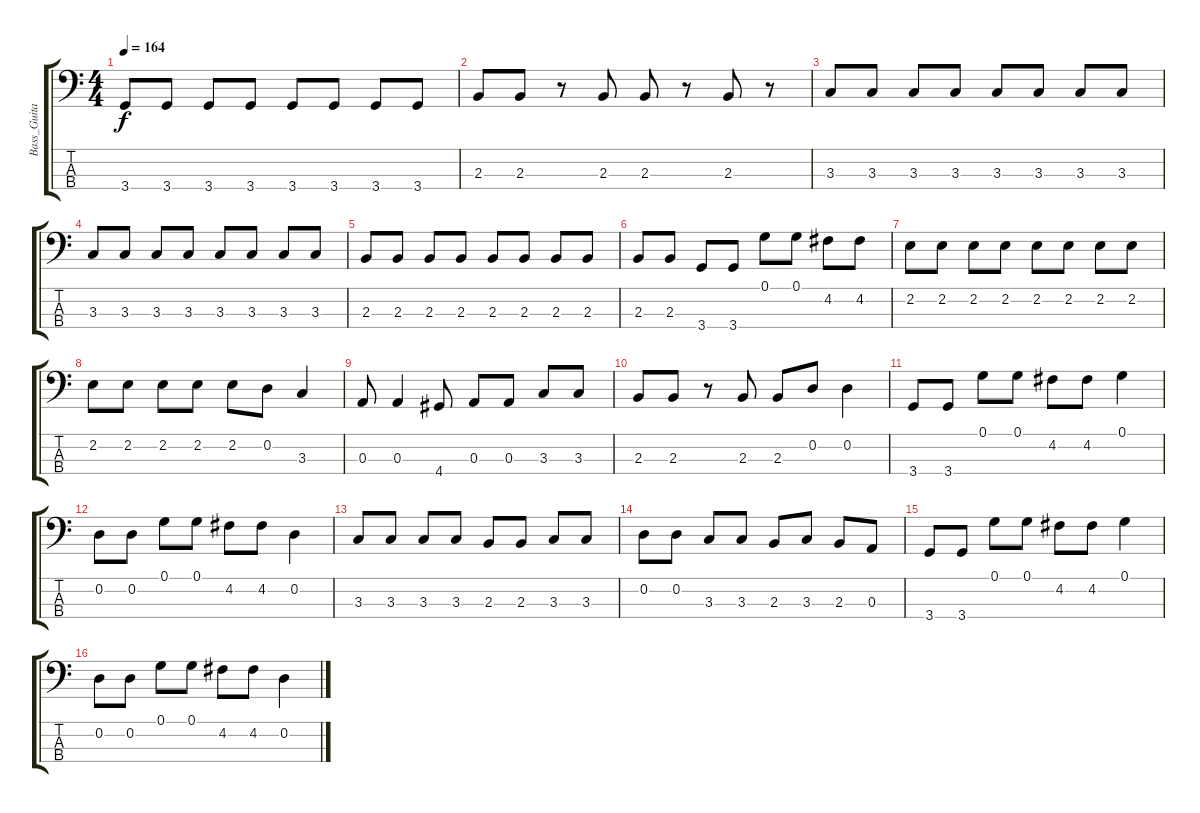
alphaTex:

\track ("Bass_Guitar" "Bass_Guita") {instrument electricbassfinger}
\staff {score tabs}
\tuning (G2 D2 A1 E1) {hide}
\ts (4 4)
\tempo 164
\clef f4
\ks c
3.4.8{dy f} 3.4.8 3.4.8 3.4.8 3.4.8 3.4.8 3.4.8 3.4.8 |
2.3.8 2.3.8 r.8 2.3.8 2.3.8 r.8 2.3.8 r.8 |
3.3.8 3.3.8 3.3.8 3.3.8 3.3.8 3.3.8 3.3.8 3.3.8 |
3.3.8 3.3.8 3.3.8 3.3.8 3.3.8 3.3.8 3.3.8 3.3.8 |
2.3.8 2.3.8 2.3.8 2.3.8 2.3.8 2.3.8 2.3.8 2.3.8 |
2.3.8 2.3.8 3.4.8 3.4.8 0.1.8 0.1.8 4.2.8 4.2.8 |
2.2.8 2.2.8 2.2.8 2.2.8 2.2.8 2.2.8 2.2.8 2.2.8 |
2.2.8 2.2.8 2.2.8 2.2.8 2.2.8 0.2.8 3.3.4 |
0.3.8 0.3.4 4.4.8 0.3.8 0.3.8 3.3.8 3.3.8 |
2.3.8 2.3.8 r.8 2.3.8 2.3.8 0.2.8 0.2.4 |
3.4.8 3.4.8 0.1.8 0.1.8 4.2.8 4.2.8 0.1.4 |
0.2.8 0.2.8 0.1.8 0.1.8 4.2.8 4.2.8 0.2.4 |
3.3.8 3.3.8 3.3.8 3.3.8 2.3.8 2.3.8 3.3.8 3.3.8 |
0.2.8 0.2.8 3.3.8 3.3.8 2.3.8 3.3.8 2.3.8 0.3.8 |
3.4.8 3.4.8 0.1.8 0.1.8 4.2.8 4.2.8 0.1.4 |
0.2.8 0.2.8 0.1.8 0.1.8 4.2.8 4.2.8 0.2.4
